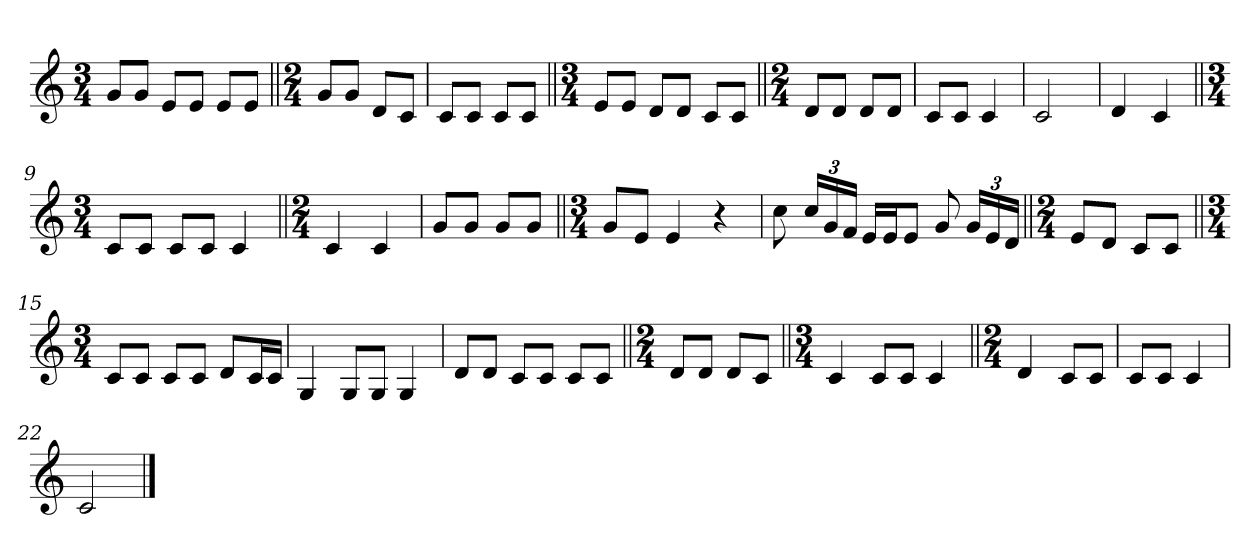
**kern
*part1
*staff1
*clefG2
*k[]
*M3/4
=1
8g/L
8g/J
8e/L
8e/J
8e/L
8e/J
=2||
*M2/4
8g/L
8g/J
8d/L
8c/J
=3
8c/L
8c/J
8c/L
8c/J
=4||
*M3/4
8e/L
8e/J
8d/L
8d/J
8c/L
8c/J
=5||
*M2/4
8d/L
8d/J
8d/L
8d/J
=6
8c/L
8c/J
4c/
=7
2c/
=8
4d/
4c/
=9||
*M3/4
8c/L
8c/J
8c/L
8c/J
4c/
=10||
*M2/4
4c/
4c/
=11
8g/L
8g/J
8g/L
8g/J
=12||
*M3/4
8g/L
8e/J
4e/
4r
=13
8cc\
24cc/LL
24g/
24f/JJ
16e/LL
16e/J
8e/J
8g/
24g/LL
24e/
24d/JJ
=14||
*M2/4
8e/L
8d/J
8c/L
8c/J
=15||
*M3/4
8c/L
8c/J
8c/L
8c/J
8d/L
16c/L
16c/JJ
=16
4G/
8G/L
8G/J
4G/
=17
8d/L
8d/J
8c/L
8c/J
8c/L
8c/J
=18||
*M2/4
8d/L
8d/J
8d/L
8c/J
=19||
*M3/4
4c/
8c/L
8c/J
4c/
=20||
*M2/4
4d/
8c/L
8c/J
=21
8c/L
8c/J
4c/
=22
2c/
==
*-
